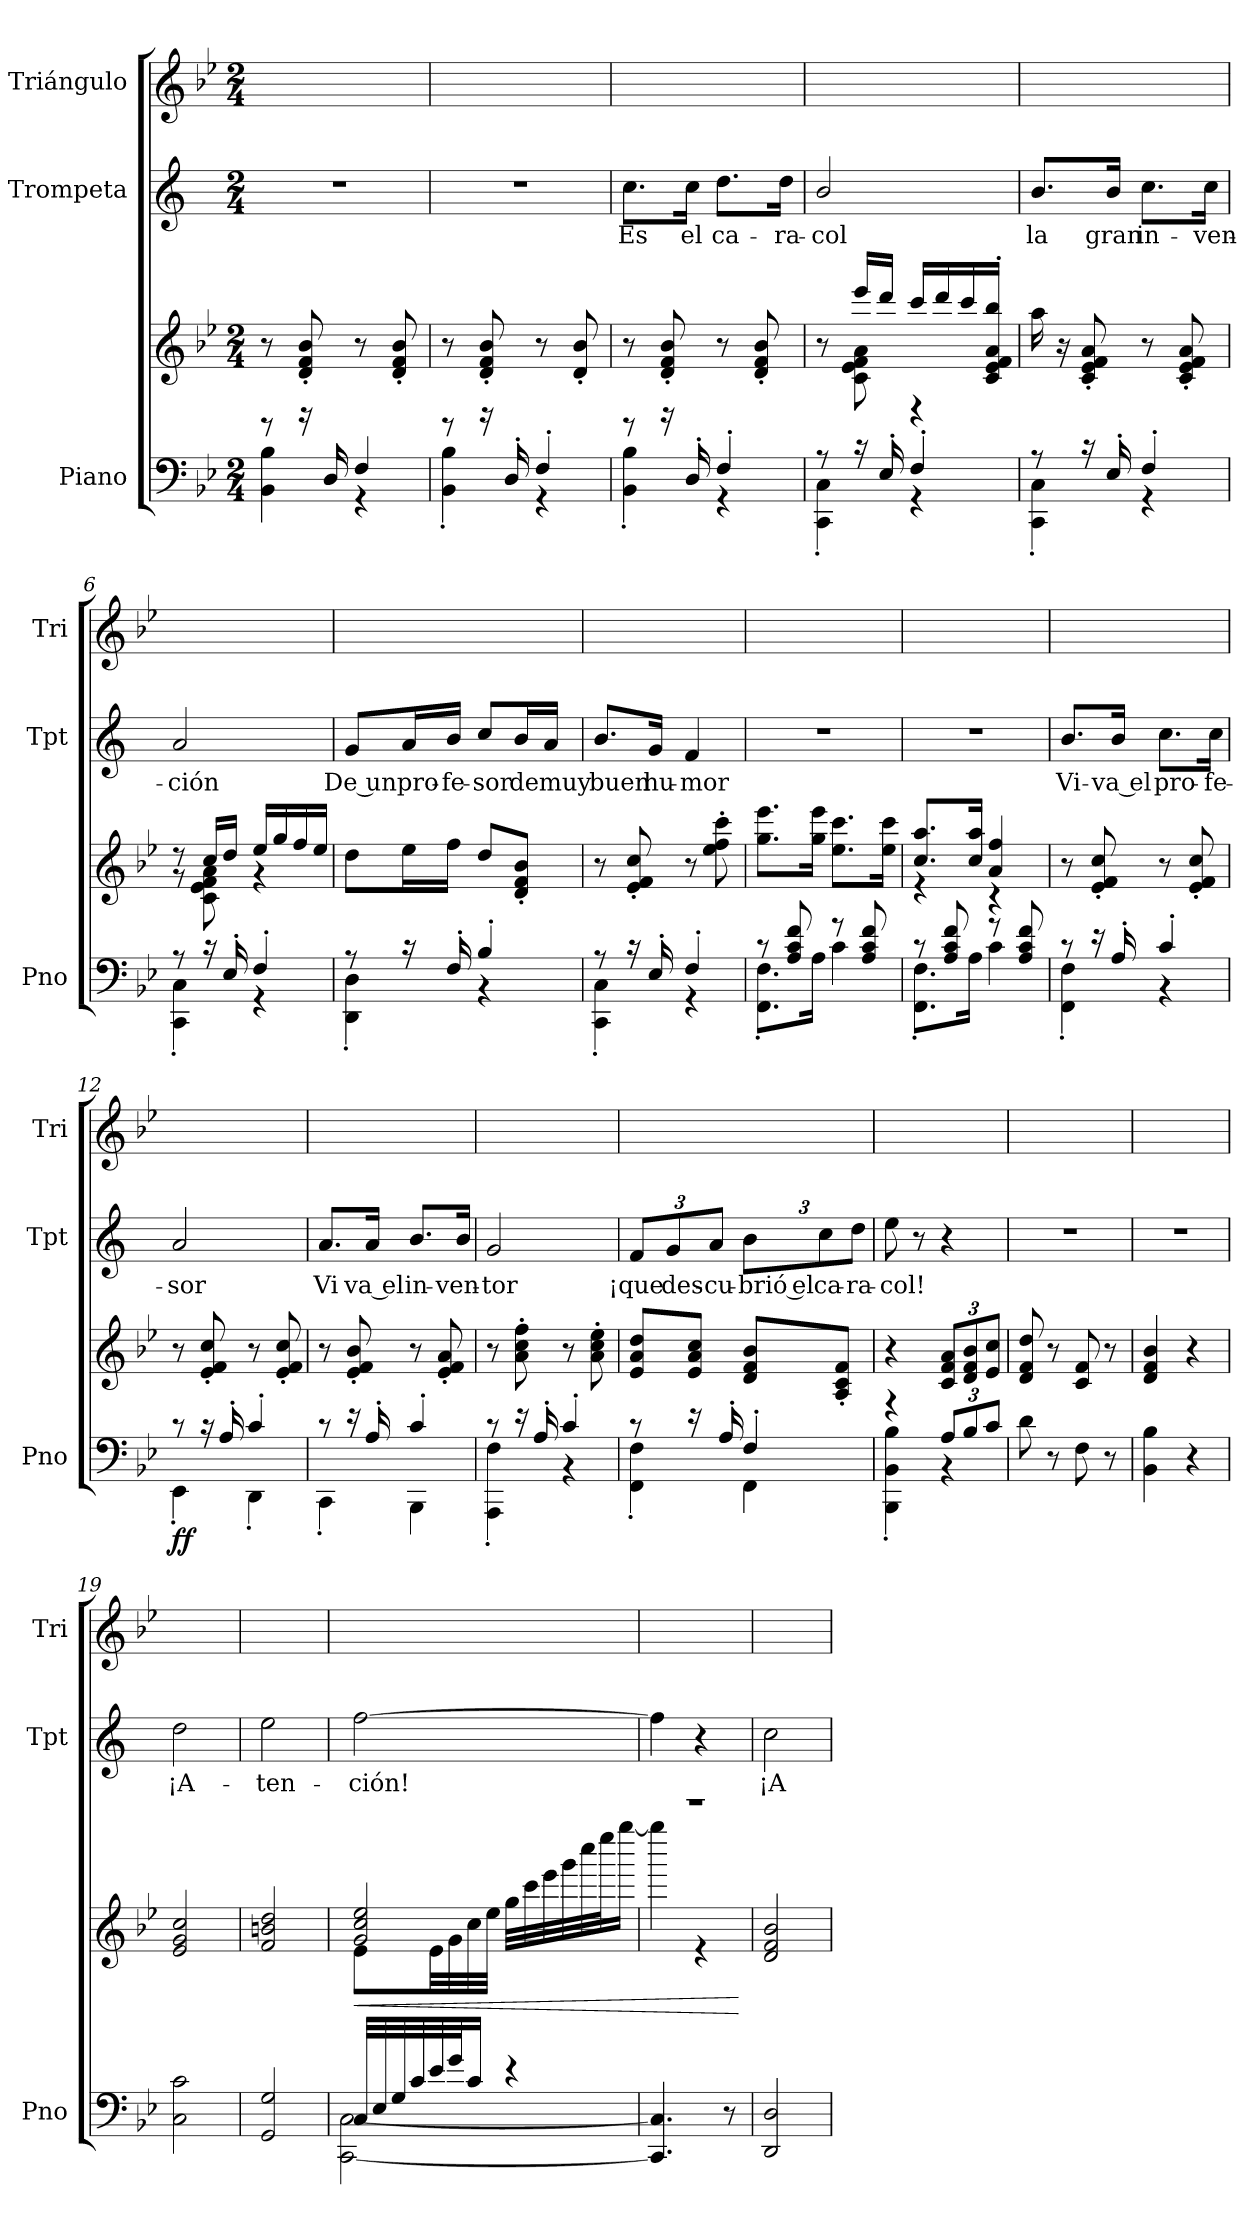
**kern	**kern	**dynam	**kern	**text	**kern
*part3	*part3	*part3	*part2	*part2	*part1
*staff4	*staff3	*staff3/4	*staff2	*staff2	*staff1
*I"Piano	*	*	*I"Trompeta	*	*I"Triángulo
*I'Pno	*	*	*I'Tpt	*	*I'Tri
*clefF4	*clefG2	*	*clefG2	*	*clefG2
*	*	*	*ITrd1c2	*	*
*k[b-e-]	*k[b-e-]	*	*k[b-e-]	*	*k[b-e-]
*M2/4	*M2/4	*	*M2/4	*	*M2/4
=1	=1	=1	=1	=1	=1
*^	*	*	*	*	*
8r	4BB-\ 4B-\	8r	.	2r	.	2ryy
16r	.	8d/' 8f/' 8b-/'	.	.	.	.
16D/	.	.	.	.	.	.
4F/	4r	8r	.	.	.	.
.	.	8d/' 8f/' 8b-/'	.	.	.	.
=2	=2	=2	=2	=2	=2	=2
8r	4BB-\' 4B-\'	8r	.	2r	.	2ryy
16r	.	8d/' 8f/' 8b-/'	.	.	.	.
16D'/	.	.	.	.	.	.
4F'/	4r	8r	.	.	.	.
.	.	8d/' 8b-/'	.	.	.	.
=3	=3	=3	=3	=3	=3	=3
!	!	!	!	!	!LO:LY:b	!
8r	4BB-\' 4B-\'	8r	.	8.b-\L	Es	2ryy
16r	.	8d/' 8f/' 8b-/'	.	.	.	.
!	!	!	!	!	!LO:LY:b	!
16D'/	.	.	.	16b-\Jk	el	.
!	!	!	!	!	!LO:LY:b	!
4F'/	4r	8r	.	8.cc\L	ca-	.
.	.	8d/' 8f/' 8b-/'	.	.	.	.
!	!	!	!	!	!LO:LY:b	!
.	.	.	.	16cc\Jk	-ra-	.
=4	=4	=4	=4	=4	=4	=4
*	*	*^	*	*	*	*
!	!	!	!	!	!	!LO:LY:b	!
8r	4CC\' 4C\'	8r	8ryy	.	2a/	-col	2ryy
16r	.	16eee-/LL	8c\ 8e-\ 8f\ 8a\	.	.	.	.
16E-'/	.	16ddd/JJ	.	.	.	.	.
4F'/	4r	16ccc/LL	4r	.	.	.	.
.	.	16ddd/	.	.	.	.	.
.	.	16ccc/	.	.	.	.	.
.	.	16c/' 16e-/' 16f/' 16a/' 16bb-/'JJ	.	.	.	.	.
*	*	*v	*v	*	*	*	*
=5	=5	=5	=5	=5	=5	=5
!	!	!	!	!	!LO:LY:b	!
8r	4CC\' 4C\'	16aa\	.	8.a/L	la	2ryy
.	.	16r	.	.	.	.
16r	.	8c/' 8e-/' 8f/' 8a/'	.	.	.	.
!	!	!	!	!	!LO:LY:b	!
16E-'/	.	.	.	16a/Jk	gran	.
!	!	!	!	!	!LO:LY:b	!
4F'/	4r	8r	.	8.b-\L	in-	.
.	.	8c/' 8e-/' 8f/' 8a/'	.	.	.	.
!	!	!	!	!	!LO:LY:b	!
.	.	.	.	16b-\Jk	-ven-	.
=6	=6	=6	=6	=6	=6	=6
*	*	*^	*	*	*	*
!	!	!	!	!	!	!LO:LY:b	!
8r	4CC\' 4C\'	8r	8r	.	2g/	-ción	2ryy
16r	.	16cc/LL	8c\ 8e-\ 8f\ 8a\	.	.	.	.
16E-'/	.	16dd/JJ	.	.	.	.	.
4F'/	4r	16ee-/LL	4r	.	.	.	.
.	.	16gg/	.	.	.	.	.
.	.	16ff/	.	.	.	.	.
.	.	16ee-/JJ	.	.	.	.	.
*	*	*v	*v	*	*	*	*
!!LO:LB:g=z
=7	=7	=7	=7	=7	=7	=7
!	!	!	!	!	!LO:LY:b	!
8r	4DD\' 4D\'	8dd\L	.	8f/L	De un	2ryy
!	!	!	!	!	!LO:LY:b	!
16r	.	16ee-\L	.	16g/L	pro-	.
!	!	!	!	!	!LO:LY:b	!
16F'/	.	16ff\JJ	.	16a/JJ	-fe-	.
!	!	!	!	!	!LO:LY:b	!
4B-'/	4r	8dd/L	.	8b-/L	-sor	.
!	!	!	!	!	!LO:LY:b	!
.	.	8d/' 8f/' 8b-/'J	.	16a/L	de	.
!	!	!	!	!	!LO:LY:b	!
.	.	.	.	16g/JJ	muy	.
=8	=8	=8	=8	=8	=8	=8
!	!	!	!	!	!LO:LY:b	!
8r	4CC\' 4C\'	8r	.	8.a/L	buen	2ryy
16r	.	8e-/' 8f/' 8cc/'	.	.	.	.
!	!	!	!	!	!LO:LY:b	!
16E-'/	.	.	.	16f/Jk	hu-	.
!	!	!	!	!	!LO:LY:b	!
4F'/	4r	8r	.	4e-/	-mor	.
.	.	8ee-\' 8ff\' 8ccc\'	.	.	.	.
=9	=9	=9	=9	=9	=9	=9
8r	8.FF\' 8.F\'L	8.gg\ 8.eee-\L	.	2r	.	2ryy
8A/ 8c/ 8f/	.	.	.	.	.	.
.	16A\Jk	16gg\ 16eee-\Jk	.	.	.	.
8r	4c\	8.ee-\ 8.ccc\L	.	.	.	.
8A/ 8c/ 8f/	.	.	.	.	.	.
.	.	16ee-\ 16ccc\Jk	.	.	.	.
!!LO:LB:g=z
=10	=10	=10	=10	=10	=10	=10
*	*	*^	*	*	*	*
8r	8.FF\' 8.F\'L	8.cc/ 8.aa/L	4r	.	2r	.	2ryy
8A/ 8c/ 8f/	.	.	.	.	.	.	.
.	16A\Jk	16cc/ 16aa/Jk	.	.	.	.	.
8r	4c\	4a/ 4ff/	4r	.	.	.	.
8A/ 8c/ 8f/	.	.	.	.	.	.	.
*	*	*v	*v	*	*	*	*
=11	=11	=11	=11	=11	=11	=11
!	!	!	!	!	!LO:LY:b	!
8r	4FF\' 4F\'	8r	.	8.a/L	Vi-	2ryy
16r	.	8e-/' 8f/' 8cc/'	.	.	.	.
!	!	!	!	!	!LO:LY:b	!
16A'/	.	.	.	16a/Jk	va el	.
!	!	!	!	!	!LO:LY:b	!
4c'/	4r	8r	.	8.b-\L	pro-	.
.	.	8e-/' 8f/' 8cc/'	.	.	.	.
!	!	!	!	!	!LO:LY:b	!
.	.	.	.	16b-\Jk	-fe-	.
=12	=12	=12	=12	=12	=12	=12
!	!	!	!LO:DY:b=2	!	!LO:LY:b	!
8r	4EE-'\	8r	ff	2g/	-sor	2ryy
16r	.	8e-/' 8f/' 8cc/'	.	.	.	.
16A'/	.	.	.	.	.	.
4c'/	4DD'\	8r	.	.	.	.
.	.	8e-/' 8f/' 8cc/'	.	.	.	.
=13	=13	=13	=13	=13	=13	=13
!	!	!	!	!	!LO:LY:b	!
8r	4CC'\	8r	.	8.g/L	Vi	2ryy
16r	.	8e-/' 8f/' 8b-/'	.	.	.	.
!	!	!	!	!	!LO:LY:b	!
16A'/	.	.	.	16g/Jk	va el	.
!	!	!	!	!	!LO:LY:b	!
4c'/	4BBB-\	8r	.	8.a/L	in-	.
.	.	8e-/' 8f/' 8a/'	.	.	.	.
!	!	!	!	!	!LO:LY:b	!
.	.	.	.	16a/Jk	-ven-	.
=14	=14	=14	=14	=14	=14	=14
!	!	!	!	!	!LO:LY:b	!
8r	4AAA\' 4F\'	8r	.	2f/	-tor	2ryy
16r	.	8a\' 8cc\' 8ff\'	.	.	.	.
16A'/	.	.	.	.	.	.
4c'/	4r	8r	.	.	.	.
.	.	8a\' 8cc\' 8ee-\'	.	.	.	.
!!LO:PB:g=z
=15	=15	=15	=15	=15	=15	=15
*	*	*	*	*Xbrackettup	*	*
!	!	!	!	!	!LO:LY:b	!
8r	4FF\' 4F\'	8e-/ 8a/ 8dd/L	.	12e-/L	¡que	2ryy
!	!	!	!	!	!LO:LY:b	!
.	.	.	.	12f/	des-	.
16r	.	8e-/ 8a/ 8cc/J	.	.	.	.
!	!	!	!	!	!LO:LY:b	!
.	.	.	.	12g/J	-cu-	.
16A'/	.	.	.	.	.	.
!	!	!	!	!	!LO:LY:b	!
4F'/	4FF\	8d/ 8f/ 8b-/L	.	12a\L	brió el	.
!	!	!	!	!	!LO:LY:b	!
.	.	.	.	12b-\	ca-	.
.	.	8A/' 8c/' 8f/'J	.	.	.	.
!	!	!	!	!	!LO:LY:b	!
.	.	.	.	12cc\J	-ra-	.
=16	=16	=16	=16	=16	=16	=16
!	!	!	!	!	!LO:LY:b	!
4r	4BBB-\' 4BB-\' 4B-\'	4r	.	8dd\	-col!	2ryy
.	.	.	.	8r	.	.
*Xbrackettup	*	*Xbrackettup	*	*	*	*
12A/L	4r	12c/ 12f/ 12a/L	.	4r	.	.
12B-/	.	12d/ 12f/ 12b-/	.	.	.	.
12c/J	.	12e-/ 12cc/J	.	.	.	.
*v	*v	*	*	*	*	*
=17	=17	=17	=17	=17	=17
8d\	8d/ 8f/ 8dd/	.	2r	.	2ryy
8r	8r	.	.	.	.
8F\	8c/ 8f/	.	.	.	.
8r	8r	.	.	.	.
=18	=18	=18	=18	=18	=18
4BB-\ 4B-\	4d/ 4f/ 4b-/	.	2r	.	2ryy
4r	4r	.	.	.	.
!!LO:LB:g=z
=19	=19	=19	=19	=19	=19
!	!	!	!	!LO:LY:b	!
2C\ 2c\	2e-/ 2g/ 2cc/	.	2cc\	¡A-	2ryy
=20	=20	=20	=20	=20	=20
!	!	!	!	!LO:LY:b	!
2GG/ 2G/	2f/ 2bn/ 2dd/	.	2dd\	-ten-	2ryy
=21	=21	=21	=21	=21	=21
*^	*	*	*	*	*
!	!	!LO:TX:a:t=(Redoble con las	!	!	!	!
!	!	!LO:TX:a:t=manos en los muslos)	!	!	!	!
!	!	!	!LO:HP:b	!	!LO:LY:b	!
*	*	*^	*	*	*	*
32C/LLL	[2CC\ [2C\	2g/ 2cc/ 2ee-/	8e-\L	<	[2ee-\	-ción!	2ryy
32E-/	.	.	.	.	.	.	.
32G/	.	.	.	.	.	.	.
32c/	.	.	.	.	.	.	.
32e-/	.	.	32e-\LL	.	.	.	.
32g/J	.	.	32g\	.	.	.	.
16c/JJ	.	.	32cc\	.	.	.	.
.	.	.	32ee-\JJJ	.	.	.	.
4r	.	.	32gg\LLL	.	.	.	.
.	.	.	32ccc\	.	.	.	.
.	.	.	32eee-\	.	.	.	.
.	.	.	32ggg\	.	.	.	.
.	.	.	32cccc\	.	.	.	.
.	.	.	32eeee-\J	.	.	.	.
.	.	.	[16gggg\JJ	.	.	.	.
*v	*v	*	*	*	*	*	*
=22	=22	=22	=22	=22	=22	=22
4.CC/] 4.C/]	2r	4gggg\]	.	4ee-\]	.	2ryy
.	.	4r	.	4r	.	.
8r	.	.	.	.	.	.
*	*v	*v	*	*	*	*
.	.	[	.	.	.
=23	=23	=23	=23	=23	=23
!	!	!	!	!LO:LY:b	!
2DD/ 2D/	2d/ 2f/ 2b-/	.	2b-\	¡A-	2ryy
=	=	=	=	=	=
*-	*-	*-	*-	*-	*-
